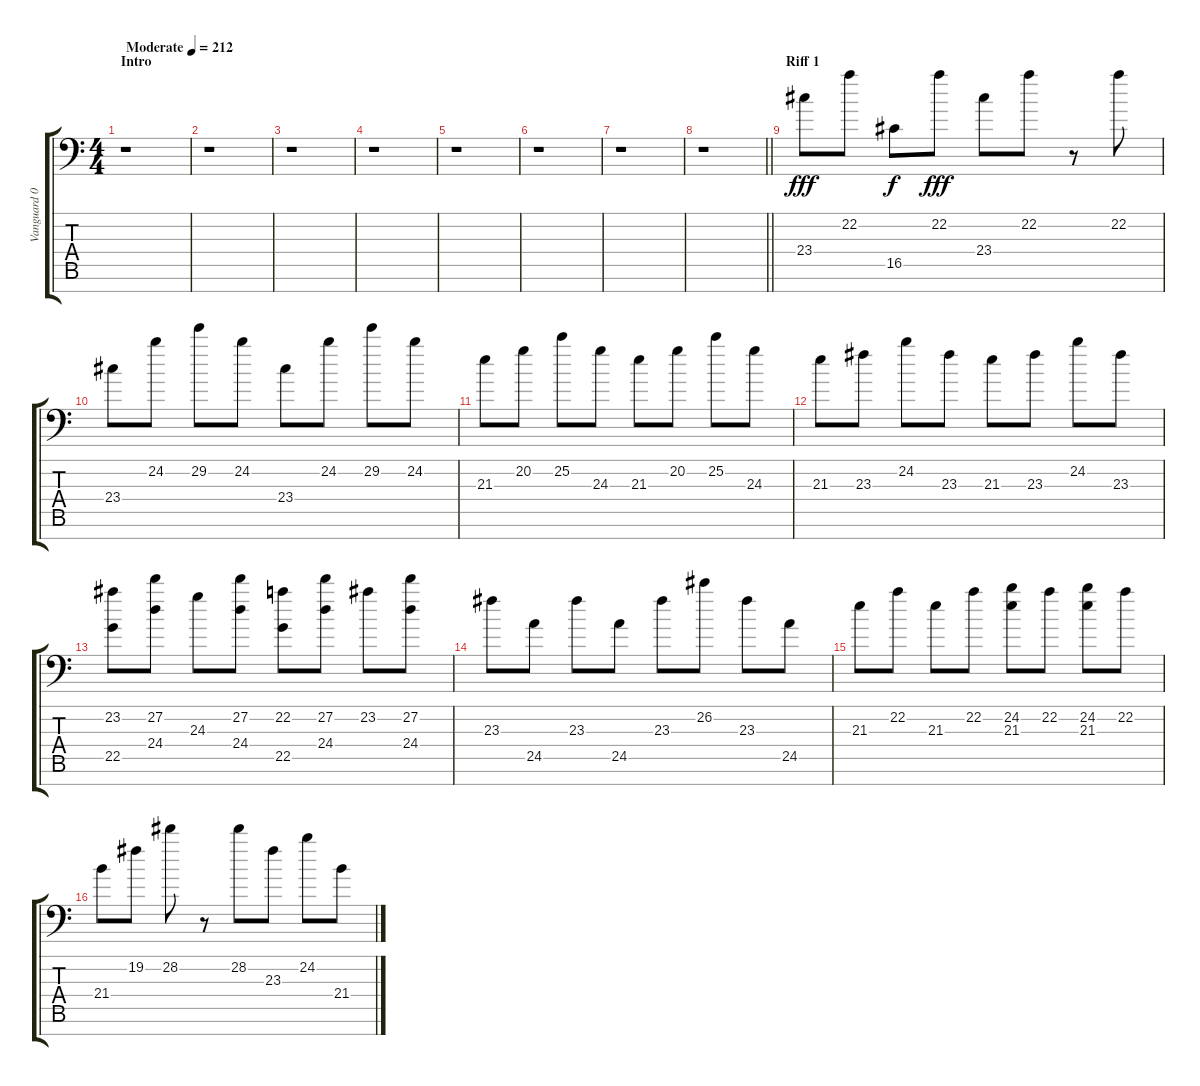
\track ("Vanguard 07" "Vanguard 0") {instrument lead4chiff}
\staff {score tabs}
\tuning (C8 B3 G3 D3 A2 E2 C-1) {hide}
\ts (4 4)
\section ("" "Intro")
\tempo (212 "Moderate")
\clef f4
\ks c
r.1{dy fff instrument lead4chiff} |
r.1 |
r.1 |
r.1 |
r.1 |
r.1 |
r.1 |
\barLineRight lightlight
r.1 |
\section ("" "Riff 1")
23.4.8 22.2.8 16.5.8{dy f} 22.2.8{dy fff} 23.4.8 22.2.8 r.8 22.2.8 |
23.4.8 24.2.8 29.2.8 24.2.8 23.4.8 24.2.8 29.2.8 24.2.8 |
21.3.8 20.2.8 25.2.8 24.3.8 21.3.8 20.2.8 25.2.8 24.3.8 |
21.3.8 23.3.8 24.2.8 23.3.8 21.3.8 23.3.8 24.2.8 23.3.8 |
(23.2 22.5).8 (27.2 24.4).8 24.3.8 (27.2 24.4).8 (22.2 22.5).8 (27.2 24.4).8 23.2.8 (27.2 24.4).8 |
23.3.8 24.5.8 23.3.8 24.5.8 23.3.8 26.2.8 23.3.8 24.5.8 |
21.3.8 22.2.8 21.3.8 22.2.8 (24.2 21.3).8 22.2.8 (24.2 21.3).8 22.2.8 |
21.4.8 19.2.8 28.2.8 r.8 28.2.8 23.3.8 24.2.8 21.4.8
